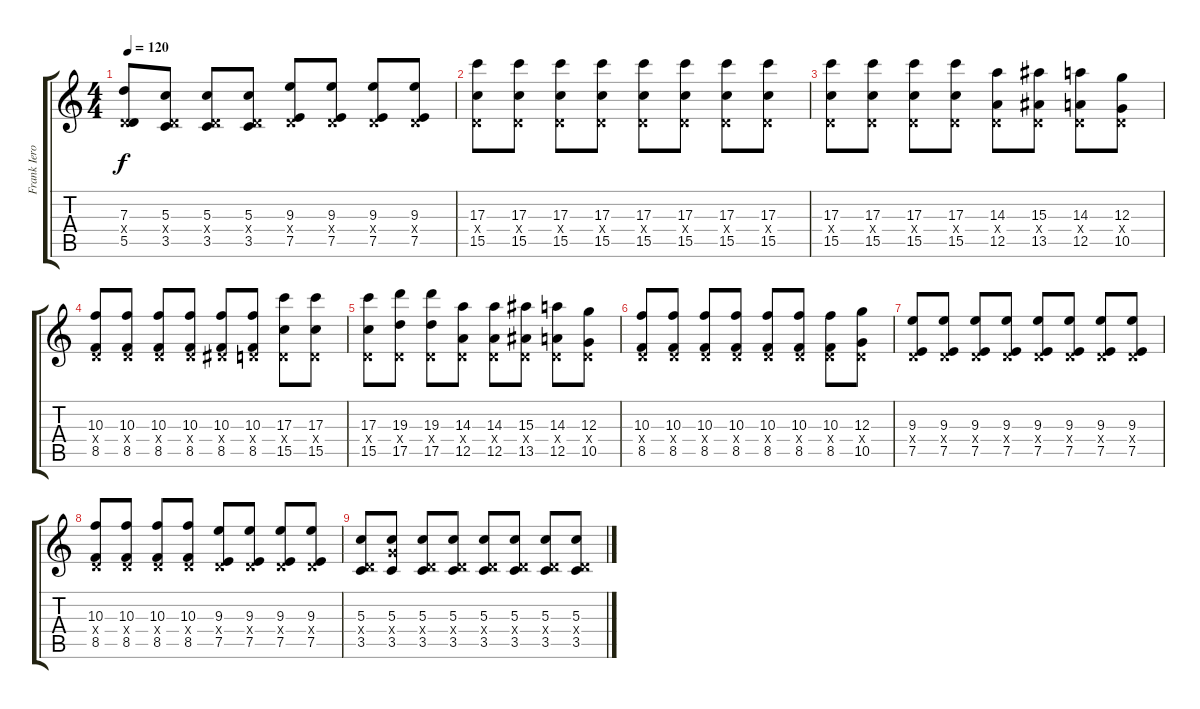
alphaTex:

\track ("Frank Iero" "Frank Iero") {instrument overdrivenguitar}
\staff {score tabs}
\tuning (E4 B3 G3 D3 A2 E2) {hide}
\ts (4 4)
\tempo 120
\clef g2
\ks c
(7.3 0.4{x} 5.5).8{dy f} (5.3 0.4{x} 3.5).8 (5.3 0.4{x} 3.5).8 (5.3 0.4{x} 3.5).8 (9.3 0.4{x} 7.5).8 (9.3 0.4{x} 7.5).8 (9.3 0.4{x} 7.5).8 (9.3 0.4{x} 7.5).8 |
(17.3 0.4{x} 15.5).8{volume 0} (17.3 0.4{x} 15.5).8 (17.3 0.4{x} 15.5).8 (17.3 0.4{x} 15.5).8 (17.3 0.4{x} 15.5).8 (17.3 0.4{x} 15.5).8 (17.3 0.4{x} 15.5).8 (17.3 0.4{x} 15.5).8 |
(17.3 0.4{x} 15.5).8 (17.3 0.4{x} 15.5).8 (17.3 0.4{x} 15.5).8 (17.3 0.4{x} 15.5).8 (14.3 0.4{x} 12.5).8 (15.3 0.4{x} 13.5).8 (14.3 0.4{x} 12.5).8 (12.3 0.4{x} 10.5).8 |
(10.3 0.4{x} 8.5).8 (10.3 0.4{x} 8.5).8 (10.3 0.4{x} 8.5).8 (10.3 0.4{x} 8.5).8 (10.3 1.4{x} 8.5).8 (10.3 0.4{x} 8.5).8 (17.3 0.4{x} 15.5).8 (17.3 0.4{x} 15.5).8 |
(17.3 0.4{x} 15.5).8 (19.3 0.4{x} 17.5).8 (19.3 0.4{x} 17.5).8 (14.3 0.4{x} 12.5).8 (14.3 0.4{x} 12.5).8 (15.3 0.4{x} 13.5).8 (14.3 0.4{x} 12.5).8 (12.3 0.4{x} 10.5).8 |
(10.3 0.4{x} 8.5).8 (10.3 0.4{x} 8.5).8 (10.3 0.4{x} 8.5).8 (10.3 0.4{x} 8.5).8 (10.3 0.4{x} 8.5).8 (10.3 0.4{x} 8.5).8 (10.3 0.4{x} 8.5).8 (12.3 0.4{x} 10.5).8 |
(9.3 0.4{x} 7.5).8 (9.3 0.4{x} 7.5).8 (9.3 0.4{x} 7.5).8 (9.3 0.4{x} 7.5).8 (9.3 0.4{x} 7.5).8 (9.3 0.4{x} 7.5).8 (9.3 0.4{x} 7.5).8 (9.3 0.4{x} 7.5).8 |
(10.3 0.4{x} 8.5).8 (10.3 0.4{x} 8.5).8 (10.3 0.4{x} 8.5).8 (10.3 0.4{x} 8.5).8 (9.3 0.4{x} 7.5).8 (9.3 0.4{x} 7.5).8 (9.3 0.4{x} 7.5).8 (9.3 0.4{x} 7.5).8 |
(5.3 0.4{x} 3.5).8 (5.3 5.4{x} 3.5).8 (5.3 0.4{x} 3.5).8 (5.3 0.4{x} 3.5).8 (5.3 0.4{x} 3.5).8 (5.3 0.4{x} 3.5).8 (5.3 0.4{x} 3.5).8 (5.3 0.4{x} 3.5).8
